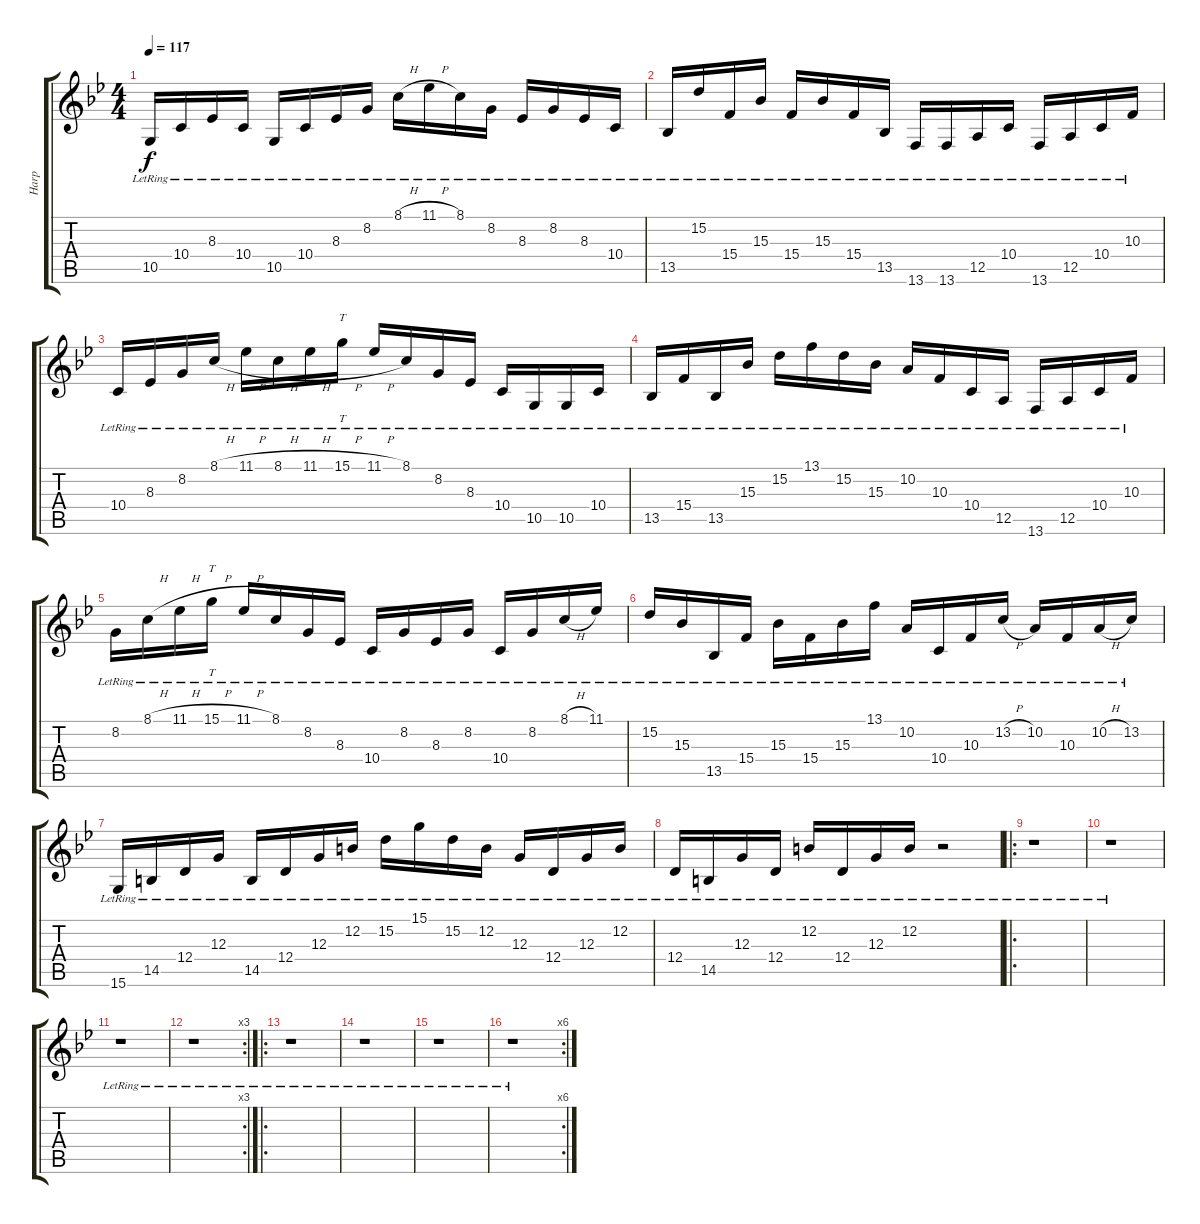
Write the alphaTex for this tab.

\track ("Harp" "Harp") {instrument orchestralharp}
\staff {score tabs}
\tuning (E4 B3 G3 D3 A2 E2) {hide}
\ts (4 4)
\tempo 117
\clef g2
\ks bb
10.5{lr}.16{dy f} 10.4{lr}.16 8.3{lr}.16 10.4{lr}.16 10.5{lr}.16 10.4{lr}.16 8.3{lr}.16 8.2{lr}.16 8.1{h lr}.16 11.1{h lr}.16 8.1{lr}.16 8.2{lr}.16 8.3{lr}.16 8.2{lr}.16 8.3{lr}.16 10.4{lr}.16 |
13.5{lr}.16 15.2{lr}.16 15.4{lr}.16 15.3{lr}.16 15.4{lr}.16 15.3{lr}.16 15.4{lr}.16 13.5{lr}.16 13.6{lr}.16 13.6{lr}.16 12.5{lr}.16 10.4{lr}.16 13.6{lr}.16 12.5{lr}.16 10.4{lr}.16 10.3{lr}.16 |
10.4{lr}.16 8.3{lr}.16 8.2{lr}.16 8.1{h lr}.16 11.1{h lr}.16 8.1{h lr}.16 11.1{h lr}.16 15.1{h lr}.16{tt} 11.1{h lr}.16 8.1{lr}.16 8.2{lr}.16 8.3{lr}.16 10.4{lr}.16 10.5{lr}.16 10.5{lr}.16 10.4{lr}.16 |
13.5{lr}.16 15.4{lr}.16 13.5{lr}.16 15.3{lr}.16 15.2{lr}.16 13.1{lr}.16 15.2{lr}.16 15.3{lr}.16 10.2{lr}.16 10.3{lr}.16 10.4{lr}.16 12.5{lr}.16 13.6{lr}.16 12.5{lr}.16 10.4{lr}.16 10.3{lr}.16 |
8.2{lr}.16 8.1{h lr}.16 11.1{h lr}.16 15.1{h lr}.16{tt} 11.1{h lr}.16 8.1{lr}.16 8.2{lr}.16 8.3{lr}.16 10.4{lr}.16 8.2{lr}.16 8.3{lr}.16 8.2{lr}.16 10.4{lr}.16 8.2{lr}.16 8.1{h lr}.16 11.1{lr}.16 |
15.2{lr}.16 15.3{lr}.16 13.5{lr}.16 15.4{lr}.16 15.3{lr}.16 15.4{lr}.16 15.3{lr}.16 13.1{lr}.16 10.2{lr}.16 10.4{lr}.16 10.3{lr}.16 13.2{h lr}.16 10.2{lr}.16 10.3{lr}.16 10.2{h lr}.16 13.2{lr}.16 |
15.6{lr}.16 14.5{lr}.16 12.4{lr}.16 12.3{lr}.16 14.5{lr}.16 12.4{lr}.16 12.3{lr}.16 12.2{lr}.16 15.2{lr}.16 15.1{lr}.16 15.2{lr}.16 12.2{lr}.16 12.3{lr}.16 12.4{lr}.16 12.3{lr}.16 12.2{lr}.16 |
12.4{lr}.16 14.5{lr}.16 12.3{lr}.16 12.4{lr}.16 12.2{lr}.16 12.4{lr}.16 12.3{lr}.16 12.2{lr}.16 r.2 |
\ro
r.1 |
r.1 |
r.1 |
\rc 3
r.1 |
\ro
r.1 |
r.1 |
r.1 |
\rc 6
r.1
